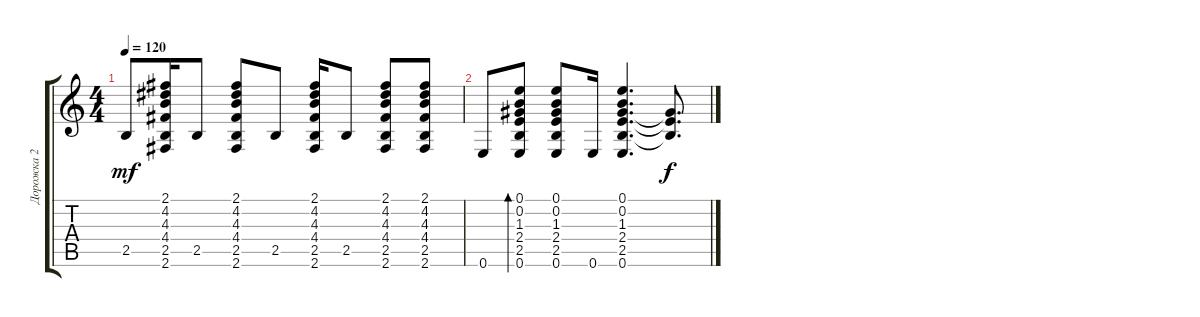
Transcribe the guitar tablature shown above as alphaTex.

\track ("Дорожка 2" "Дорожка 2") {instrument acousticguitarsteel}
\staff {score tabs}
\tuning (E4 B3 G3 D3 A2 E2) {hide}
\ts (4 4)
\tempo 120
\clef g2
\ks c
2.5.8{dy mf} (2.1 4.2 4.3 4.4 2.5 2.6).16 2.5.8 (2.1 4.2 4.3 4.4 2.5 2.6).8 2.5.8 (2.1 4.2 4.3 4.4 2.5 2.6).16 2.5.8 (2.1 4.2 4.3 4.4 2.5 2.6).8 (2.1 4.2 4.3 4.4 2.5 2.6).8 |
0.6.8 (0.1 0.2 1.3 2.4 2.5 0.6).8{bd 480} (0.1 0.2 1.3 2.4 2.5 0.6).8 0.6.16 (0.1 0.2 1.3 2.4 2.5 0.6).4{d} (1.3{t} 2.4{t} 2.5{t}).8{d dy f}
